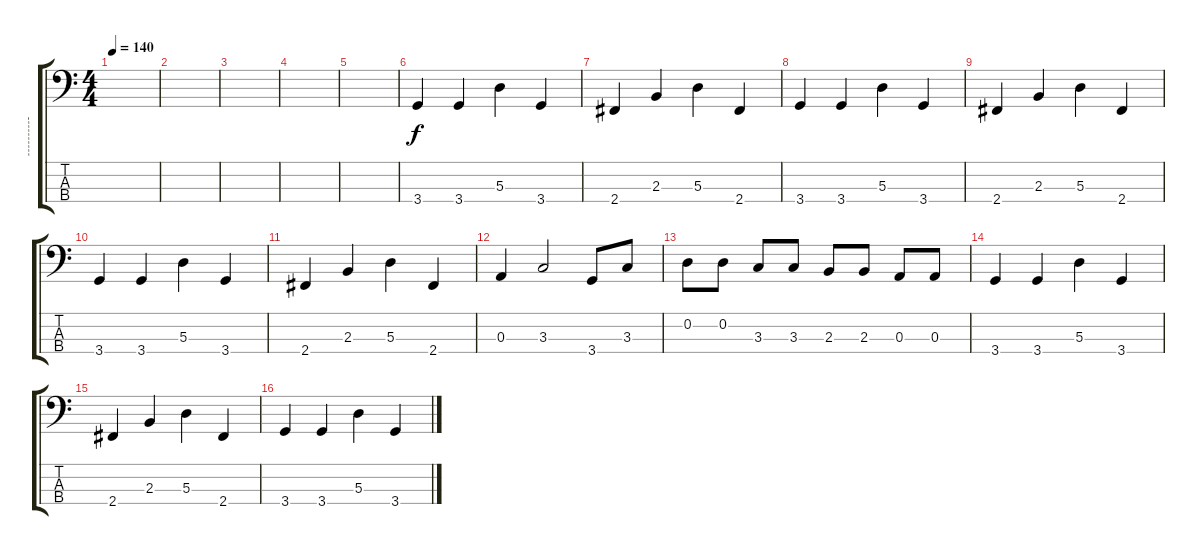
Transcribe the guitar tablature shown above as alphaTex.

\track ("----------" "----------") {instrument electricbassfinger}
\staff {score tabs}
\tuning (G2 D2 A1 E1) {hide}
\ts (4 4)
\tempo 140
\clef f4
\ks c
|
|
|
|
|
3.4.4 3.4.4 5.3.4 3.4.4 |
2.4.4 2.3.4 5.3.4 2.4.4 |
3.4.4 3.4.4 5.3.4 3.4.4 |
2.4.4 2.3.4 5.3.4 2.4.4 |
3.4.4 3.4.4 5.3.4 3.4.4 |
2.4.4 2.3.4 5.3.4 2.4.4 |
0.3.4 3.3.2 3.4.8 3.3.8 |
0.2.8 0.2.8 3.3.8 3.3.8 2.3.8 2.3.8 0.3.8 0.3.8 |
3.4.4 3.4.4 5.3.4 3.4.4 |
2.4.4 2.3.4 5.3.4 2.4.4 |
3.4.4 3.4.4 5.3.4 3.4.4
